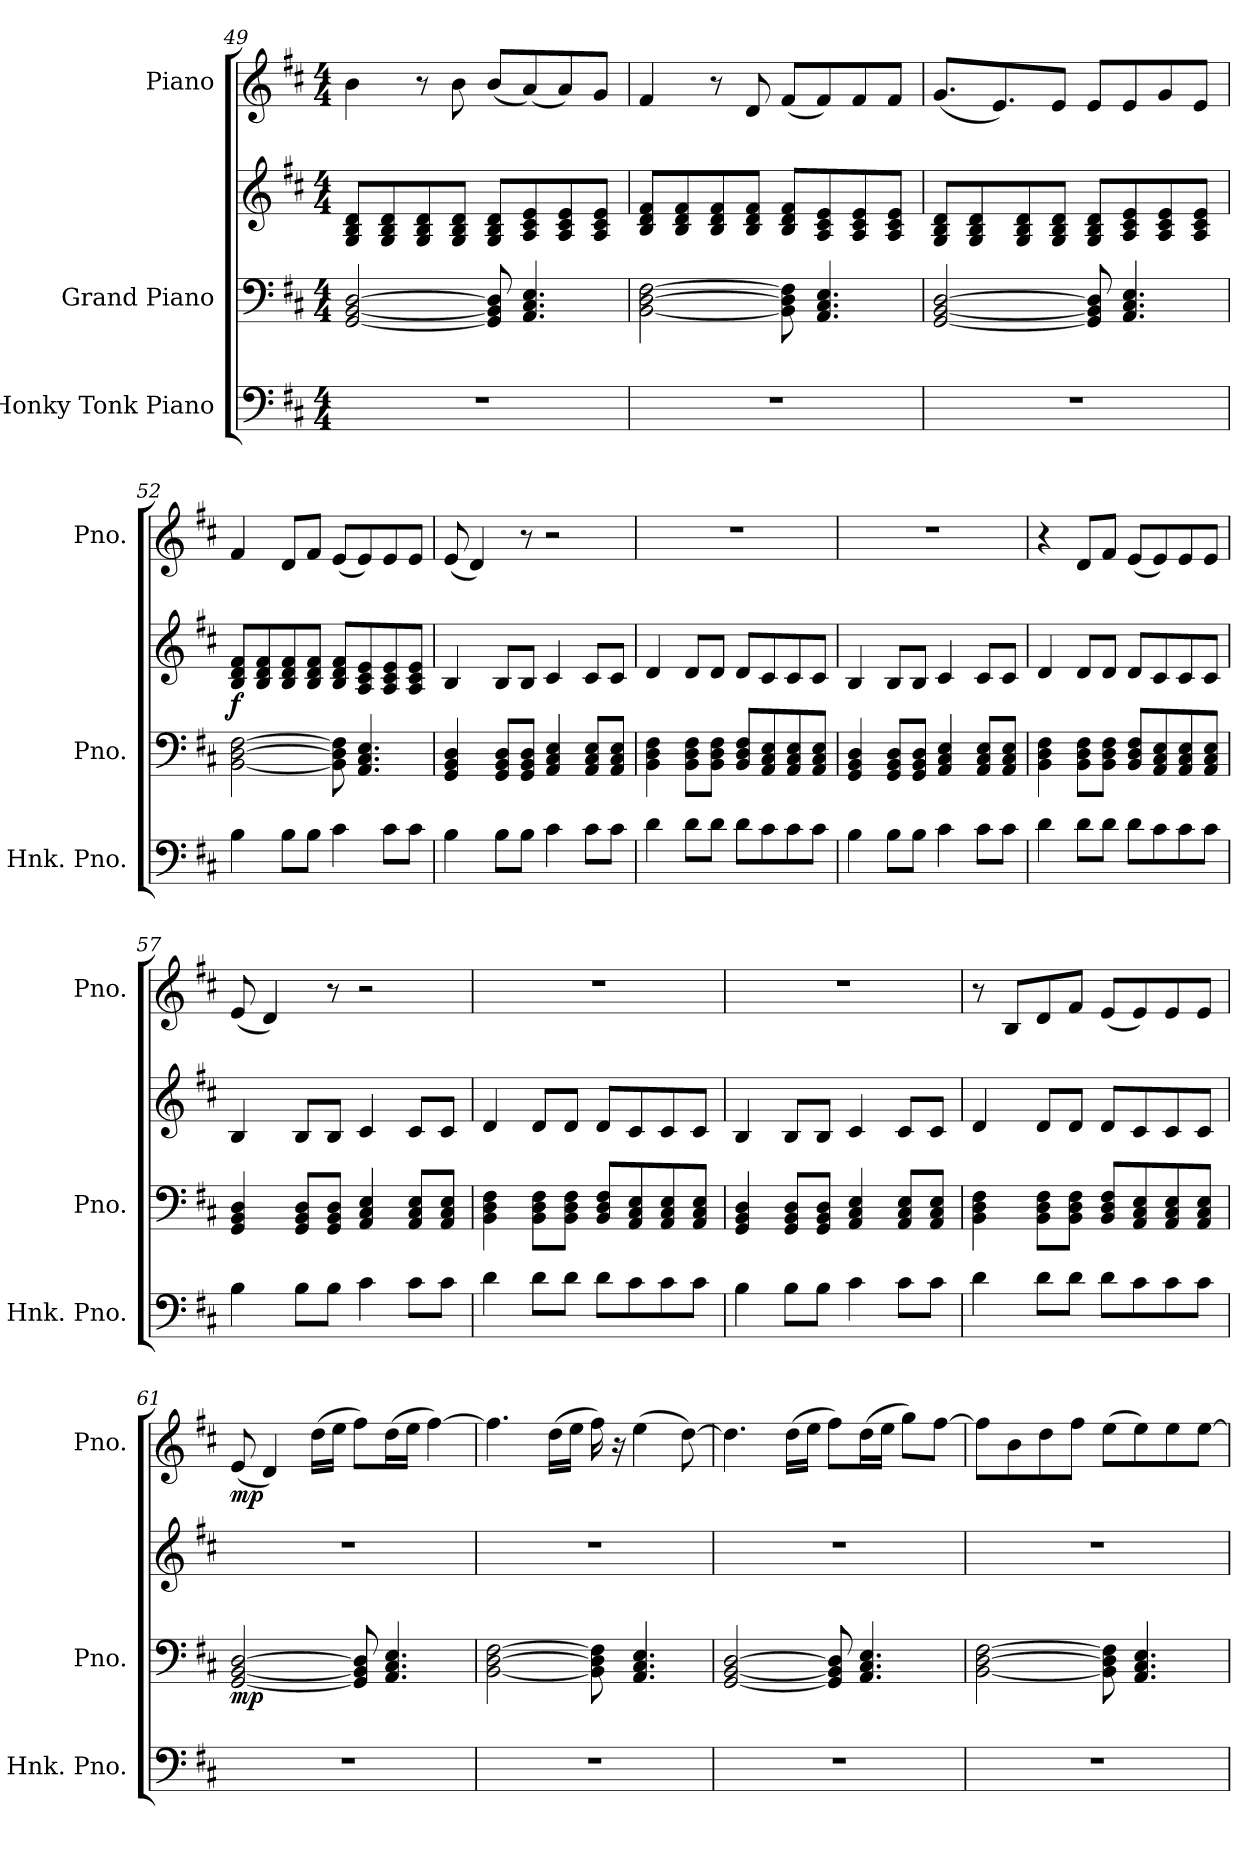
**kern	**kern	**kern	**dynam	**kern	**dynam
*part3	*part2	*part2	*part2	*part1	*part1
*staff4	*staff3	*staff2	*staff2/3	*staff1	*staff1
*I"Honky Tonk Piano	*I"Grand Piano	*	*	*I"Piano	*
*I'Hnk. Pno.	*I'Pno.	*	*	*I'Pno.	*
!!LO:LB:g=z
*clefF4	*clefF4	*clefG2	*	*clefG2	*
*k[f#c#]	*k[f#c#]	*k[f#c#]	*	*k[f#c#]	*
*M4/4	*M4/4	*M4/4	*	*M4/4	*
=49	=49	=49	=49	=49	=49
1r	[2GG/ [2BB/ [2D/	8G/ 8B/ 8d/L	.	4b\	.
.	.	8G/ 8B/ 8d/	.	.	.
.	.	8G/ 8B/ 8d/	.	8r	.
.	.	8G/ 8B/ 8d/J	.	8b\	.
.	8GG/] 8BB/] 8D/]	8G/ 8B/ 8d/L	.	(8b/L	.
.	4.AA/ 4.C#/ 4.E/	8A/ 8c#/ 8e/	.	(8a/)	.
.	.	8A/ 8c#/ 8e/	.	8a/)	.
.	.	8A/ 8c#/ 8e/J	.	8g/J	.
=50	=50	=50	=50	=50	=50
1r	[2BB\ [2D\ [2F#\	8B/ 8d/ 8f#/L	.	4f#/	.
.	.	8B/ 8d/ 8f#/	.	.	.
.	.	8B/ 8d/ 8f#/	.	8r	.
.	.	8B/ 8d/ 8f#/J	.	8d/	.
.	8BB\] 8D\] 8F#\]	8B/ 8d/ 8f#/L	.	(8f#/L	.
.	4.AA/ 4.C#/ 4.E/	8A/ 8c#/ 8e/	.	8f#/)	.
.	.	8A/ 8c#/ 8e/	.	8f#/	.
.	.	8A/ 8c#/ 8e/J	.	8f#/J	.
=51	=51	=51	=51	=51	=51
1r	[2GG/ [2BB/ [2D/	8G/ 8B/ 8d/L	.	(8.g/L	.
.	.	8G/ 8B/ 8d/	.	.	.
.	.	.	.	8.e/)	.
.	.	8G/ 8B/ 8d/	.	.	.
.	.	8G/ 8B/ 8d/J	.	8e/J	.
.	8GG/] 8BB/] 8D/]	8G/ 8B/ 8d/L	.	8e/L	.
.	4.AA/ 4.C#/ 4.E/	8A/ 8c#/ 8e/	.	8e/	.
.	.	8A/ 8c#/ 8e/	.	8g/	.
.	.	8A/ 8c#/ 8e/J	.	8e/J	.
!!LO:LB:g=z
=52	=52	=52	=52	=52	=52
!	!	!	!LO:DY:b	!	!
4B\	[2BB\ [2D\ [2F#\	8B/ 8d/ 8f#/L	f	4f#/	.
.	.	8B/ 8d/ 8f#/	.	.	.
8B\L	.	8B/ 8d/ 8f#/	.	8d/L	.
8B\J	.	8B/ 8d/ 8f#/J	.	8f#/J	.
4c#\	8BB\] 8D\] 8F#\]	8B/ 8d/ 8f#/L	.	(8e/L	.
.	4.AA/ 4.C#/ 4.E/	8A/ 8c#/ 8e/	.	8e/)	.
8c#\L	.	8A/ 8c#/ 8e/	.	8e/	.
8c#\J	.	8A/ 8c#/ 8e/J	.	8e/J	.
=53	=53	=53	=53	=53	=53
4B\	4GG/ 4BB/ 4D/	4B/	.	(8e/	.
.	.	.	.	4d/)	.
8B\L	8GG/ 8BB/ 8D/L	8B/L	.	.	.
8B\J	8GG/ 8BB/ 8D/J	8B/J	.	8r	.
4c#\	4AA/ 4C#/ 4E/	4c#/	.	2r	.
8c#\L	8AA/ 8C#/ 8E/L	8c#/L	.	.	.
8c#\J	8AA/ 8C#/ 8E/J	8c#/J	.	.	.
=54	=54	=54	=54	=54	=54
4d\	4BB\ 4D\ 4F#\	4d/	.	1r	.
8d\L	8BB\ 8D\ 8F#\L	8d/L	.	.	.
8d\J	8BB\ 8D\ 8F#\J	8d/J	.	.	.
8d\L	8BB/ 8D/ 8F#/L	8d/L	.	.	.
8c#\	8AA/ 8C#/ 8E/	8c#/	.	.	.
8c#\	8AA/ 8C#/ 8E/	8c#/	.	.	.
8c#\J	8AA/ 8C#/ 8E/J	8c#/J	.	.	.
=55	=55	=55	=55	=55	=55
4B\	4GG/ 4BB/ 4D/	4B/	.	1r	.
8B\L	8GG/ 8BB/ 8D/L	8B/L	.	.	.
8B\J	8GG/ 8BB/ 8D/J	8B/J	.	.	.
4c#\	4AA/ 4C#/ 4E/	4c#/	.	.	.
8c#\L	8AA/ 8C#/ 8E/L	8c#/L	.	.	.
8c#\J	8AA/ 8C#/ 8E/J	8c#/J	.	.	.
!!LO:PB:g=z
=56	=56	=56	=56	=56	=56
4d\	4BB\ 4D\ 4F#\	4d/	.	4r	.
8d\L	8BB\ 8D\ 8F#\L	8d/L	.	8d/L	.
8d\J	8BB\ 8D\ 8F#\J	8d/J	.	8f#/J	.
8d\L	8BB/ 8D/ 8F#/L	8d/L	.	(8e/L	.
8c#\	8AA/ 8C#/ 8E/	8c#/	.	8e/)	.
8c#\	8AA/ 8C#/ 8E/	8c#/	.	8e/	.
8c#\J	8AA/ 8C#/ 8E/J	8c#/J	.	8e/J	.
=57	=57	=57	=57	=57	=57
4B\	4GG/ 4BB/ 4D/	4B/	.	(8e/	.
.	.	.	.	4d/)	.
8B\L	8GG/ 8BB/ 8D/L	8B/L	.	.	.
8B\J	8GG/ 8BB/ 8D/J	8B/J	.	8r	.
4c#\	4AA/ 4C#/ 4E/	4c#/	.	2r	.
8c#\L	8AA/ 8C#/ 8E/L	8c#/L	.	.	.
8c#\J	8AA/ 8C#/ 8E/J	8c#/J	.	.	.
=58	=58	=58	=58	=58	=58
4d\	4BB\ 4D\ 4F#\	4d/	.	1r	.
8d\L	8BB\ 8D\ 8F#\L	8d/L	.	.	.
8d\J	8BB\ 8D\ 8F#\J	8d/J	.	.	.
8d\L	8BB/ 8D/ 8F#/L	8d/L	.	.	.
8c#\	8AA/ 8C#/ 8E/	8c#/	.	.	.
8c#\	8AA/ 8C#/ 8E/	8c#/	.	.	.
8c#\J	8AA/ 8C#/ 8E/J	8c#/J	.	.	.
=59	=59	=59	=59	=59	=59
4B\	4GG/ 4BB/ 4D/	4B/	.	1r	.
8B\L	8GG/ 8BB/ 8D/L	8B/L	.	.	.
8B\J	8GG/ 8BB/ 8D/J	8B/J	.	.	.
4c#\	4AA/ 4C#/ 4E/	4c#/	.	.	.
8c#\L	8AA/ 8C#/ 8E/L	8c#/L	.	.	.
8c#\J	8AA/ 8C#/ 8E/J	8c#/J	.	.	.
!!LO:LB:g=z
=60	=60	=60	=60	=60	=60
4d\	4BB\ 4D\ 4F#\	4d/	.	8r	.
.	.	.	.	8B/L	.
8d\L	8BB\ 8D\ 8F#\L	8d/L	.	8d/	.
8d\J	8BB\ 8D\ 8F#\J	8d/J	.	8f#/J	.
8d\L	8BB/ 8D/ 8F#/L	8d/L	.	(8e/L	.
8c#\	8AA/ 8C#/ 8E/	8c#/	.	8e/)	.
8c#\	8AA/ 8C#/ 8E/	8c#/	.	8e/	.
8c#\J	8AA/ 8C#/ 8E/J	8c#/J	.	8e/J	.
=61	=61	=61	=61	=61	=61
!	!	!	!LO:DY:b=2	!	!LO:DY:b
1r	[2GG/ [2BB/ [2D/	1r	mp	(8e/	mp
.	.	.	.	4d/)	.
.	.	.	.	(16dd\LL	.
.	.	.	.	16ee\JJ	.
.	8GG/] 8BB/] 8D/]	.	.	8ff#\L)	.
.	4.AA/ 4.C#/ 4.E/	.	.	(16dd\L	.
.	.	.	.	16ee\JJ	.
.	.	.	.	[4ff#\)	.
=62	=62	=62	=62	=62	=62
1r	[2BB\ [2D\ [2F#\	1r	.	4.ff#\]	.
.	.	.	.	(16dd\LL	.
.	.	.	.	16ee\JJ	.
.	8BB\] 8D\] 8F#\]	.	.	16ff#\)	.
.	.	.	.	16r	.
.	4.AA/ 4.C#/ 4.E/	.	.	(4ee\	.
.	.	.	.	[8dd\)	.
=63	=63	=63	=63	=63	=63
1r	[2GG/ [2BB/ [2D/	1r	.	4.dd\]	.
.	.	.	.	(16dd\LL	.
.	.	.	.	16ee\JJ	.
.	8GG/] 8BB/] 8D/]	.	.	8ff#\L)	.
.	4.AA/ 4.C#/ 4.E/	.	.	(16dd\L	.
.	.	.	.	16ee\JJ	.
.	.	.	.	8gg\L)	.
.	.	.	.	[8ff#\J	.
!!LO:LB:g=z
=64	=64	=64	=64	=64	=64
1r	[2BB\ [2D\ [2F#\	1r	.	8ff#\L]	.
.	.	.	.	8b\	.
.	.	.	.	8dd\	.
.	.	.	.	8ff#\J	.
.	8BB\] 8D\] 8F#\]	.	.	(8ee\L	.
.	4.AA/ 4.C#/ 4.E/	.	.	8ee\)	.
.	.	.	.	8ee\	.
.	.	.	.	[8ee\J	.
=	=	=	=	=	=
*-	*-	*-	*-	*-	*-
